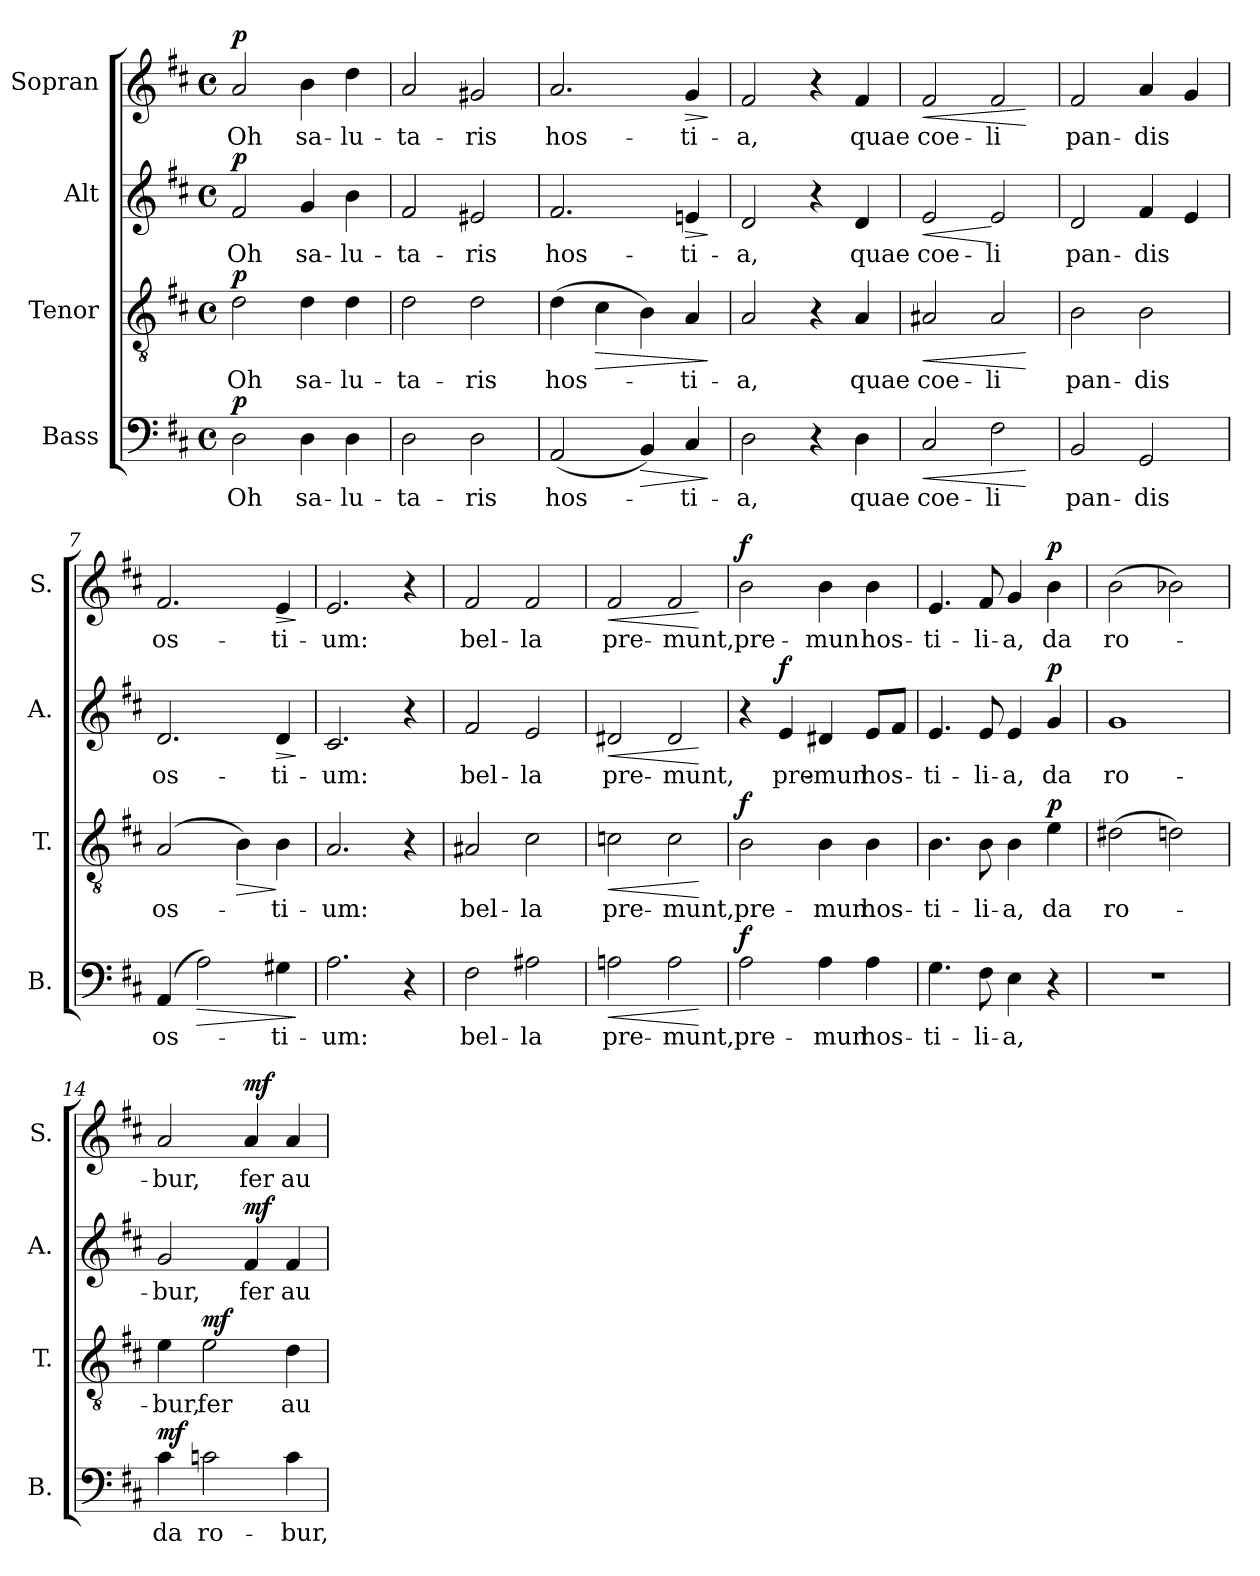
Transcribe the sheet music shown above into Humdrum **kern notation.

**kern	**text	**dynam	**kern	**text	**dynam	**kern	**text	**dynam	**kern	**text	**dynam
*part4	*part4	*part4	*part3	*part3	*part3	*part2	*part2	*part2	*part1	*part1	*part1
*staff4	*staff4	*staff4	*staff3	*staff3	*staff3	*staff2	*staff2	*staff2	*staff1	*staff1	*staff1
*I"Bass	*	*	*I"Tenor	*	*	*I"Alt	*	*	*I"Sopran	*	*
*I'B.	*	*	*I'T.	*	*	*I'A.	*	*	*I'S.	*	*
*clefF4	*	*	*clefGv2	*	*	*clefG2	*	*	*clefG2	*	*
*k[f#c#]	*	*	*k[f#c#]	*	*	*k[f#c#]	*	*	*k[f#c#]	*	*
*D:	*	*	*D:	*	*	*D:	*	*	*D:	*	*
*M4/4	*	*	*M4/4	*	*	*M4/4	*	*	*M4/4	*	*
*met(c)	*	*	*met(c)	*	*	*met(c)	*	*	*met(c)	*	*
=1	=1	=1	=1	=1	=1	=1	=1	=1	=1	=1	=1
!	!LO:LY:b	!LO:DY:a	!	!LO:LY:b	!LO:DY:a	!	!LO:LY:b	!LO:DY:a	!	!LO:LY:b	!LO:DY:a
2D\	Oh	p	2d\	Oh	p	2f#/	Oh	p	2a/	Oh	p
!	!LO:LY:b	!	!	!LO:LY:b	!	!	!LO:LY:b	!	!	!LO:LY:b	!
4D\	sa-	.	4d\	sa-	.	4g/	sa-	.	4b\	sa-	.
!	!LO:LY:b	!	!	!LO:LY:b	!	!	!LO:LY:b	!	!	!LO:LY:b	!
4D\	-lu-	.	4d\	-lu-	.	4b\	-lu-	.	4dd\	-lu-	.
=2	=2	=2	=2	=2	=2	=2	=2	=2	=2	=2	=2
!	!LO:LY:b	!	!	!LO:LY:b	!	!	!LO:LY:b	!	!	!LO:LY:b	!
2D\	-ta-	.	2d\	-ta-	.	2f#/	-ta-	.	2a/	-ta-	.
!	!LO:LY:b	!	!	!LO:LY:b	!	!	!LO:LY:b	!	!	!LO:LY:b	!
2D\	-ris	.	2d\	-ris	.	2e#X/	-ris	.	2g#X/	-ris	.
=3	=3	=3	=3	=3	=3	=3	=3	=3	=3	=3	=3
!	!LO:LY:b	!	!	!LO:LY:b	!	!	!LO:LY:b	!	!	!LO:LY:b	!
(<2AA/	hos-	.	(>4d\	hos-	.	2.f#/	hos-	.	2.a/	hos-	.
!	!	!	!	!	!LO:HP:b	!	!	!	!	!	!
.	.	.	4c#\	.	>	.	.	.	.	.	.
!	!	!LO:HP:b	!	!	!	!	!	!	!	!	!
4BB/)	.	>	4B\)	.	.	.	.	.	.	.	.
!	!LO:LY:b	!	!	!LO:LY:b	!	!	!LO:LY:b	!LO:HP:b	!	!LO:LY:b	!LO:HP:b
4C#/	-ti-	.	4A/	-ti-	.	4en/	-ti-	>	4g/	-ti-	>
.	.	]	.	.	]	.	.	]	.	.	]
=4	=4	=4	=4	=4	=4	=4	=4	=4	=4	=4	=4
!	!LO:LY:b	!	!	!LO:LY:b	!	!	!LO:LY:b	!	!	!LO:LY:b	!
2D\	-a,	.	2A/	-a,	.	2d/	-a,	.	2f#/	-a,	.
4r	.	.	4r	.	.	4r	.	.	4r	.	.
!	!LO:LY:b	!	!	!LO:LY:b	!	!	!LO:LY:b	!	!	!LO:LY:b	!
4D\	quae	.	4A/	quae	.	4d/	quae	.	4f#/	quae	.
=5	=5	=5	=5	=5	=5	=5	=5	=5	=5	=5	=5
!	!LO:LY:b	!LO:HP:b	!	!LO:LY:b	!LO:HP:b	!	!LO:LY:b	!LO:HP:b	!	!LO:LY:b	!LO:HP:b
2C#/	coe-	<	2A#X/	coe-	<	2e/	coe-	<	2f#/	coe-	<
!	!LO:LY:b	!	!	!LO:LY:b	!	!	!LO:LY:b	!	!	!LO:LY:b	!
2F#\	-li	.	2A#/	-li	.	2e/	-li	[	2f#/	-li	.
.	.	[	.	.	[	.	.	.	.	.	[
=6	=6	=6	=6	=6	=6	=6	=6	=6	=6	=6	=6
!	!LO:LY:b	!	!	!LO:LY:b	!	!	!LO:LY:b	!	!	!LO:LY:b	!
2BB/	pan-	.	2B\	pan-	.	2d/	pan-	.	2f#/	pan-	.
!	!LO:LY:b	!	!	!LO:LY:b	!	!	!LO:LY:b	!	!	!LO:LY:b	!
2GG/	-dis	.	2B\	-dis	.	4f#/	-dis	.	4a/	-dis	.
.	.	.	.	.	.	4e/	.	.	4g/	.	.
=7	=7	=7	=7	=7	=7	=7	=7	=7	=7	=7	=7
!	!LO:LY:b	!	!	!LO:LY:b	!	!	!LO:LY:b	!	!	!LO:LY:b	!
(4AA/	os-	.	(2A/	os-	.	2.d/	os-	.	2.f#/	os-	.
!	!	!LO:HP:b	!	!	!	!	!	!	!	!	!
2A\)	.	>	.	.	.	.	.	.	.	.	.
!	!	!	!	!	!LO:HP:b	!	!	!	!	!	!
.	.	.	4B\)	.	>	.	.	.	.	.	.
!	!LO:LY:b	!	!	!LO:LY:b	!	!	!LO:LY:b	!LO:HP:b	!	!LO:LY:b	!LO:HP:b
4G#X\	-ti-	.	4B\	-ti-	]	4d/	-ti-	>	4e/	-ti-	>
.	.	]	.	.	.	.	.	]	.	.	]
!!LO:LB:g=z
=8	=8	=8	=8	=8	=8	=8	=8	=8	=8	=8	=8
!	!LO:LY:b	!	!	!LO:LY:b	!	!	!LO:LY:b	!	!	!LO:LY:b	!
2.A\	-um:	.	2.A/	-um:	.	2.c#/	-um:	.	2.e/	-um:	.
4r	.	.	4r	.	.	4r	.	.	4r	.	.
=9	=9	=9	=9	=9	=9	=9	=9	=9	=9	=9	=9
!	!LO:LY:b	!	!	!LO:LY:b	!	!	!LO:LY:b	!	!	!LO:LY:b	!
2F#\	bel-	.	2A#X/	bel-	.	2f#/	bel-	.	2f#/	bel-	.
!	!LO:LY:b	!	!	!LO:LY:b	!	!	!LO:LY:b	!	!	!LO:LY:b	!
2A#X\	-la	.	2c#\	-la	.	2e/	-la	.	2f#/	-la	.
=10	=10	=10	=10	=10	=10	=10	=10	=10	=10	=10	=10
!	!LO:LY:b	!LO:HP:b	!	!LO:LY:b	!LO:HP:b	!	!LO:LY:b	!LO:HP:b	!	!LO:LY:b	!LO:HP:b
2An\	pre-	<	2cn\	pre-	<	2d#X/	pre-	<	2f#/	pre-	<
!	!LO:LY:b	!	!	!LO:LY:b	!	!	!LO:LY:b	!	!	!LO:LY:b	!
2A\	-munt,	.	2c\	-munt,	.	2d#/	-munt,	.	2f#/	-munt,	.
.	.	[	.	.	[	.	.	[	.	.	[
=11	=11	=11	=11	=11	=11	=11	=11	=11	=11	=11	=11
!	!LO:LY:b	!LO:DY:a	!	!LO:LY:b	!LO:DY:a	!	!	!	!	!LO:LY:b	!LO:DY:a
2A\	pre-	f	2B\	pre-	f	4r	.	.	2b\	pre-	f
!	!	!	!	!	!	!	!LO:LY:b	!LO:DY:a	!	!	!
.	.	.	.	.	.	4e/	pre-	f	.	.	.
!	!LO:LY:b	!	!	!LO:LY:b	!	!	!LO:LY:b	!	!	!LO:LY:b	!
4A\	-mun	.	4B\	-mun	.	4d#X/	-mun	.	4b\	-mun	.
!	!LO:LY:b	!	!	!LO:LY:b	!	!	!LO:LY:b	!	!	!LO:LY:b	!
4A\	hos-	.	4B\	hos-	.	8e/L	hos-	.	4b\	hos-	.
.	.	.	.	.	.	8f#/J	.	.	.	.	.
=12	=12	=12	=12	=12	=12	=12	=12	=12	=12	=12	=12
!	!LO:LY:b	!	!	!LO:LY:b	!	!	!LO:LY:b	!	!	!LO:LY:b	!
4.G\	-ti-	.	4.B\	-ti-	.	4.e/	-ti-	.	4.e/	-ti-	.
!	!LO:LY:b	!	!	!LO:LY:b	!	!	!LO:LY:b	!	!	!LO:LY:b	!
8F#\	-li-	.	8B\	-li-	.	8e/	-li-	.	8f#/	-li-	.
!	!LO:LY:b	!	!	!LO:LY:b	!	!	!LO:LY:b	!	!	!LO:LY:b	!
4E\	-a,	.	4B\	-a,	.	4e/	-a,	.	4g/	-a,	.
!	!	!	!	!LO:LY:b	!LO:DY:a	!	!LO:LY:b	!LO:DY:a	!	!LO:LY:b	!LO:DY:a
4r	.	.	4e\	da	p	4g/	da	p	4b\	da	p
=13	=13	=13	=13	=13	=13	=13	=13	=13	=13	=13	=13
!	!	!	!	!LO:LY:b	!	!	!LO:LY:b	!	!	!LO:LY:b	!
1r	.	.	(>2d#X\	ro-	.	1g	ro-	.	(>2b\	ro-	.
.	.	.	2dn\)	.	.	.	.	.	2b-X\)	.	.
!!LO:LB:g=z
=14	=14	=14	=14	=14	=14	=14	=14	=14	=14	=14	=14
!	!LO:LY:b	!LO:DY:a	!	!LO:LY:b	!	!	!LO:LY:b	!	!	!LO:LY:b	!
4c#\	da	mf	4e\	-bur,	.	2g/	-bur,	.	2a/	-bur,	.
!	!LO:LY:b	!	!	!LO:LY:b	!LO:DY:a	!	!	!	!	!	!
2cn\	ro-	.	2e\	fer	mf	.	.	.	.	.	.
!	!	!	!	!	!	!	!LO:LY:b	!LO:DY:a	!	!LO:LY:b	!LO:DY:a
.	.	.	.	.	.	4f#/	fer	mf	4a/	fer	mf
!	!LO:LY:b	!	!	!LO:LY:b	!	!	!LO:LY:b	!	!	!LO:LY:b	!
4c\	-bur,	.	4d\	au-	.	4f#/	au-	.	4a/	au-	.
=	=	=	=	=	=	=	=	=	=	=	=
*-	*-	*-	*-	*-	*-	*-	*-	*-	*-	*-	*-
